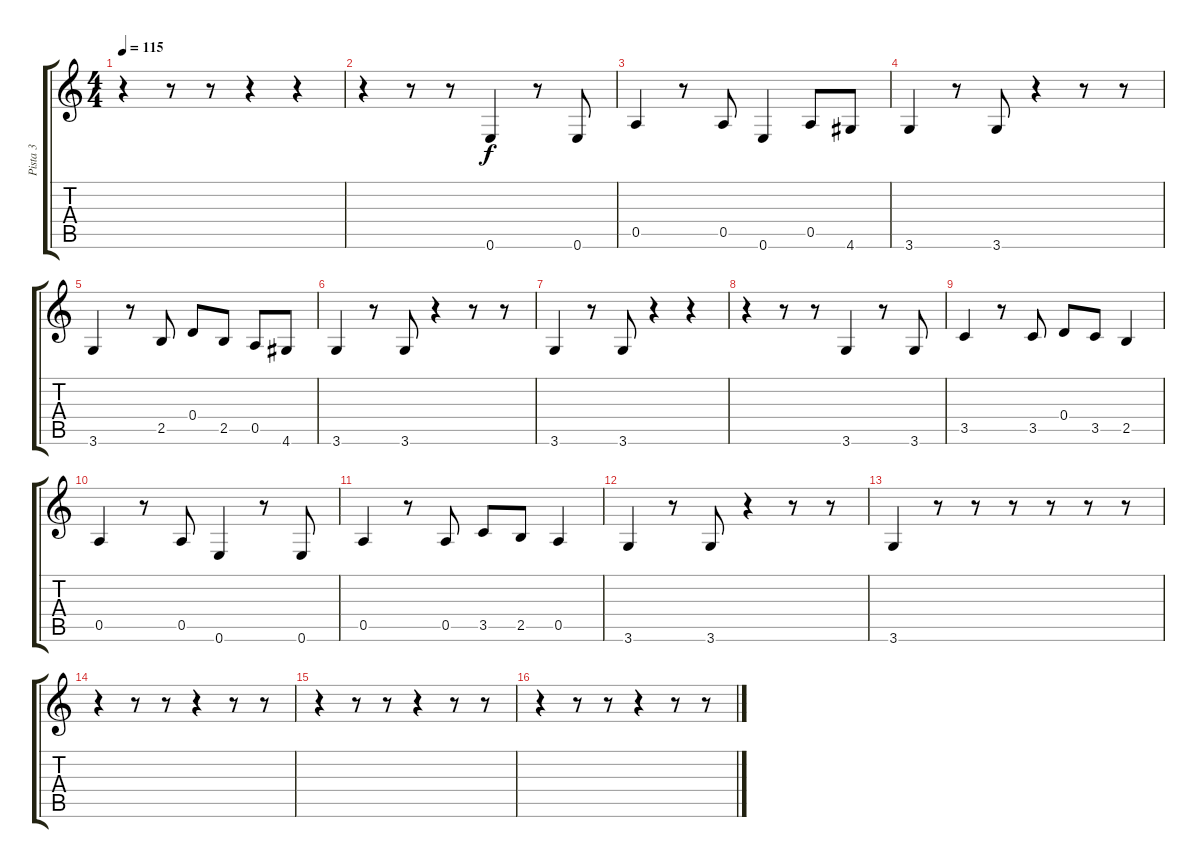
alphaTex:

\track ("Pista 3" "Pista 3") {instrument electricbassfinger}
\staff {score tabs}
\tuning (E4 B3 G3 D3 A2 E2) {hide}
\ts (4 4)
\tempo 115
\clef g2
\ks c
r.4{dy f} r.8 r.8 r.4 r.4 |
r.4 r.8 r.8 0.6.4 r.8 0.6.8 |
0.5.4 r.8 0.5.8 0.6.4 0.5.8 4.6.8 |
3.6.4 r.8 3.6.8 r.4 r.8 r.8 |
3.6.4 r.8 2.5.8 0.4.8 2.5.8 0.5.8 4.6.8 |
3.6.4 r.8 3.6.8 r.4 r.8 r.8 |
3.6.4 r.8 3.6.8 r.4 r.4 |
r.4 r.8 r.8 3.6.4 r.8 3.6.8 |
3.5.4 r.8 3.5.8 0.4.8 3.5.8 2.5.4 |
0.5.4 r.8 0.5.8 0.6.4 r.8 0.6.8 |
0.5.4 r.8 0.5.8 3.5.8 2.5.8 0.5.4 |
3.6.4 r.8 3.6.8 r.4 r.8 r.8 |
3.6.4 r.8 r.8 r.8 r.8 r.8 r.8 |
r.4 r.8 r.8 r.4 r.8 r.8 |
r.4 r.8 r.8 r.4 r.8 r.8 |
r.4 r.8 r.8 r.4 r.8 r.8
